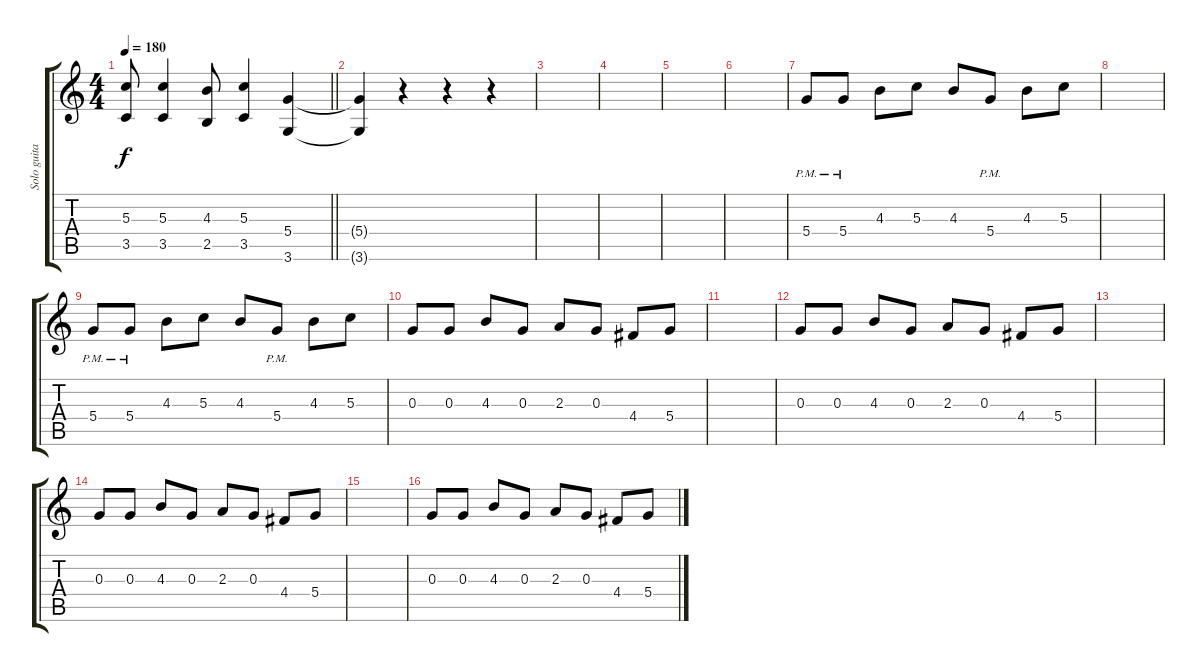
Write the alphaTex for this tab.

\track ("Solo guitar" "Solo guita") {instrument distortionguitar}
\staff {score tabs}
\tuning (E4 B3 G3 D3 A2 E2) {hide}
\ts (4 4)
\tempo 180
\clef g2
\barLineRight lightlight
\ks c
(5.3{t} 3.5{t}).8{dy f} (5.3 3.5).4 (4.3 2.5).8 (5.3 3.5).4 (5.4 3.6).4 |
(5.4{t} 3.6{t}).4 r.4 r.4 r.4 |
|
|
|
|
5.4{pm}.8 5.4{pm}.8 4.3.8 5.3.8 4.3.8 5.4{pm}.8 4.3.8 5.3.8 |
|
5.4{pm}.8 5.4{pm}.8 4.3.8 5.3.8 4.3.8 5.4{pm}.8 4.3.8 5.3.8 |
0.3.8 0.3.8 4.3.8 0.3.8 2.3.8 0.3.8 4.4.8 5.4.8 |
|
0.3.8 0.3.8 4.3.8 0.3.8 2.3.8 0.3.8 4.4.8 5.4.8 |
|
0.3.8 0.3.8 4.3.8 0.3.8 2.3.8 0.3.8 4.4.8 5.4.8 |
|
0.3.8 0.3.8 4.3.8 0.3.8 2.3.8 0.3.8 4.4.8 5.4.8
